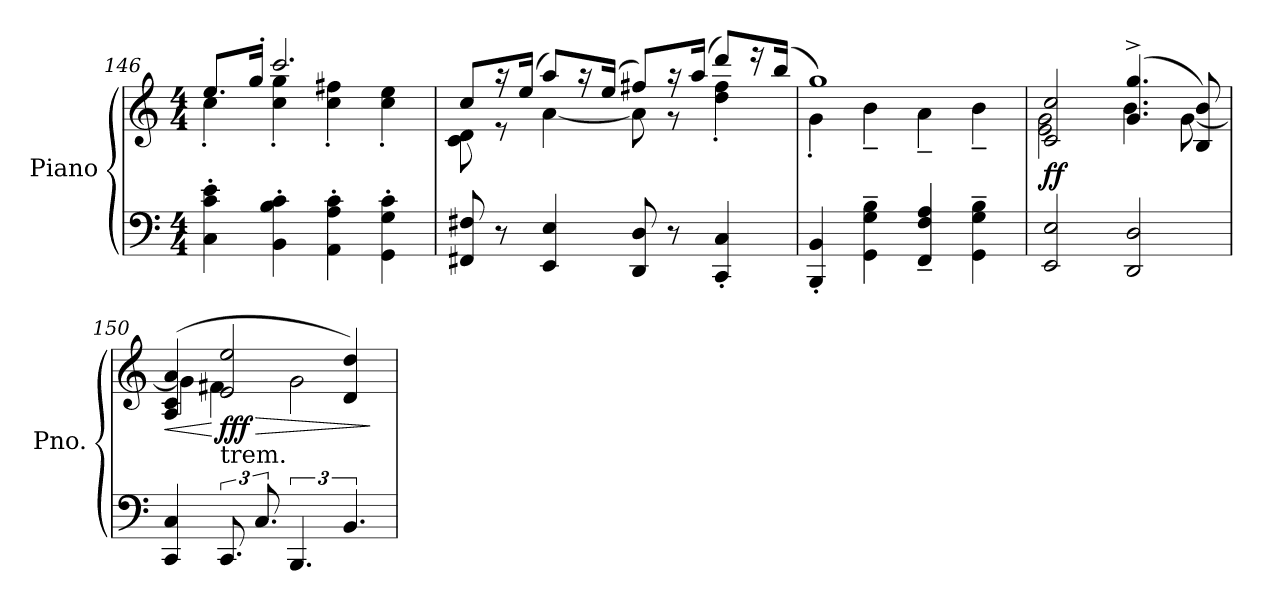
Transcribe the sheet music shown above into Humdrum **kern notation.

**kern	**kern	**dynam
*part1	*part1	*part1
*staff2	*staff1	*staff1/2
*I"Piano	*	*
*I'Pno.	*	*
*clefF4	*clefG2	*
*k[]	*k[]	*
*M4/4	*M4/4	*
=146	=146	=146
*	*^	*
4C\' 4c\' 4e\'	8.ee/L	4cc'\	.
.	16gg'/Jk	.	.
4BB\' 4B\' 4c\'	2.ccc/	4cc\' 4gg\'	.
4AA\' 4A\' 4c\'	.	4cc\' 4ff#X\'	.
4GG\' 4G\' 4c\'	.	4cc\' 4ee\'	.
!!LO:PB:g=z	!!
=147	=147	=147	=147
8FF#X/ 8F#X/	8cc/L	8c\ 8d\	.
8r	16r	8r	.
.	(16ee/Jk	.	.
4EE/ 4E/	8aa/L)	[4a\	.
.	16r	.	.
.	(16ee/Jk	.	.
8DD/ 8D/	8ff#X/L)	8a\]	.
8r	16r	8r	.
.	(16aa/Jk	.	.
4CC/' 4C/'	8ddd/L)	4dd\' 4ff#\'	.
.	16r	.	.
.	(16bb/Jk	.	.
=148	=148	=148	=148
4BBB/' 4BB/'	1gg)	4g'\	.
4GG\~ 4G\~ 4B\~	.	4b~\	.
4FF/~ 4F/~ 4A/~	.	4a~\	.
4GG\~ 4G\~ 4B\~	.	4b~\	.
=149	=149	=149	=149
!	!	!	!LO:DY:b
2EE/ 2E/	2c/ 2cc/	2e\ 2g\	ff
2DD/ 2D/	(4.g/^ 4.gg/^	4.b\	.
.	8B/ 8b/)	[8g\	.
=150	=150	=150	=150
!	!	!	!LO:HP:b
4CC/ 4C/	(4A/ 4c/ 4a/	4g\]	<
!LO:TX:a:t=trem.	!	!	!
!	!	!	!LO:HP:n=1:b
!	!	!	!LO:DY:n=1:b
12.CC/	2e/ 2ee/	4f#X\	[ > fff
12.C/	.	.	.
6.BBB/	.	2g\	.
6.BB/	4d/ 4dd/)	.	.
*	*v	*v	*
.	.	]
=	=	=
*-	*-	*-
